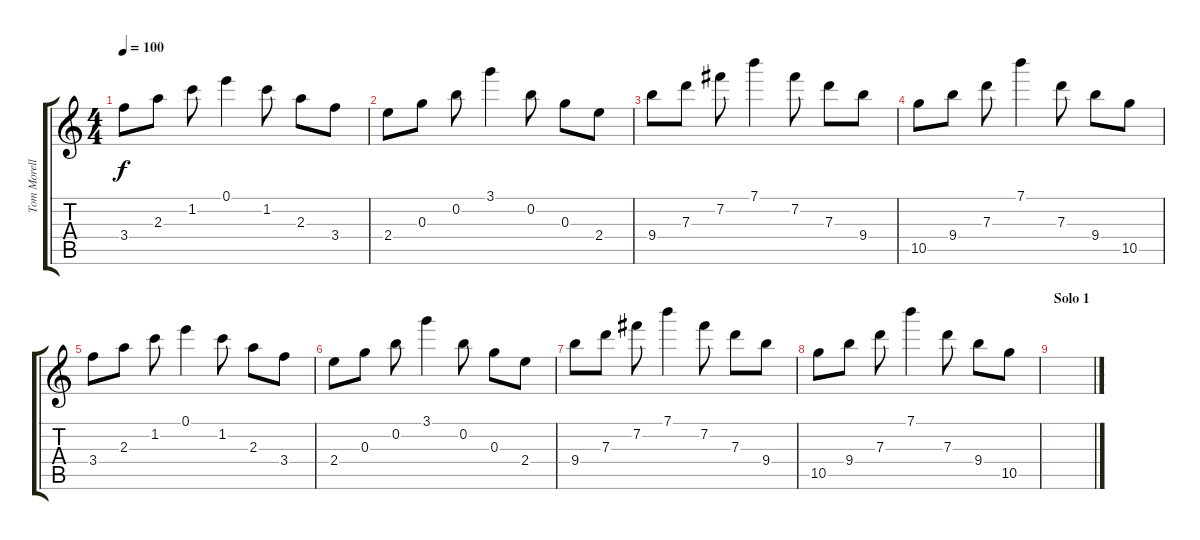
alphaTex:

\track ("Tom Morello - Rythm Guitar" "Tom Morell") {instrument electricguitarclean}
\staff {score tabs}
\tuning (E5 B4 G4 D4 A3 E3) {hide}
\ts (4 4)
\tempo 100
\clef g2
\ks c
3.4.8{dy f} 2.3.8 1.2.8 0.1.4 1.2.8 2.3.8 3.4.8 |
2.4.8 0.3.8 0.2.8 3.1.4 0.2.8 0.3.8 2.4.8 |
9.4.8 7.3.8 7.2.8 7.1.4 7.2.8 7.3.8 9.4.8 |
10.5.8 9.4.8 7.3.8 7.1.4 7.3.8 9.4.8 10.5.8 |
3.4.8 2.3.8 1.2.8 0.1.4 1.2.8 2.3.8 3.4.8 |
2.4.8 0.3.8 0.2.8 3.1.4 0.2.8 0.3.8 2.4.8 |
9.4.8 7.3.8 7.2.8 7.1.4 7.2.8 7.3.8 9.4.8 |
10.5.8 9.4.8 7.3.8 7.1.4 7.3.8 9.4.8 10.5.8 |
\section ("" "Solo 1")
